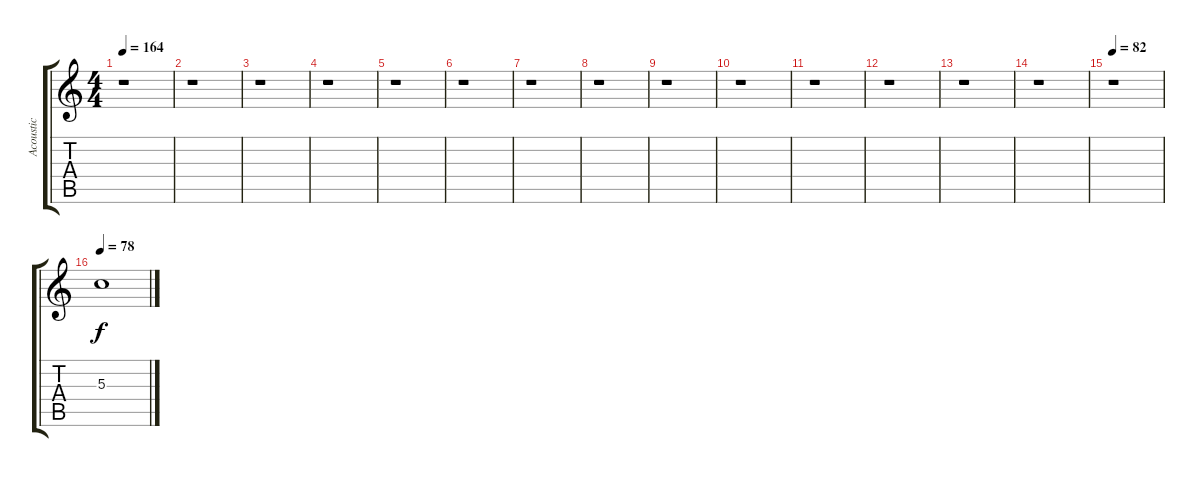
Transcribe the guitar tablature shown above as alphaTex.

\track ("Acoustic" "Acoustic") {instrument acousticguitarsteel}
\staff {score tabs}
\tuning (E4 B3 G3 D3 A2 E2) {hide}
\ts (4 4)
\tempo 164
\clef g2
\ks c
r.1{dy f} |
r.1 |
r.1 |
r.1 |
r.1 |
r.1 |
r.1 |
r.1 |
r.1 |
r.1 |
r.1 |
r.1 |
r.1 |
r.1 |
\tempo 82
r.1 |
\tempo 78
5.3.1{volume 4 instrument tubularbells}
